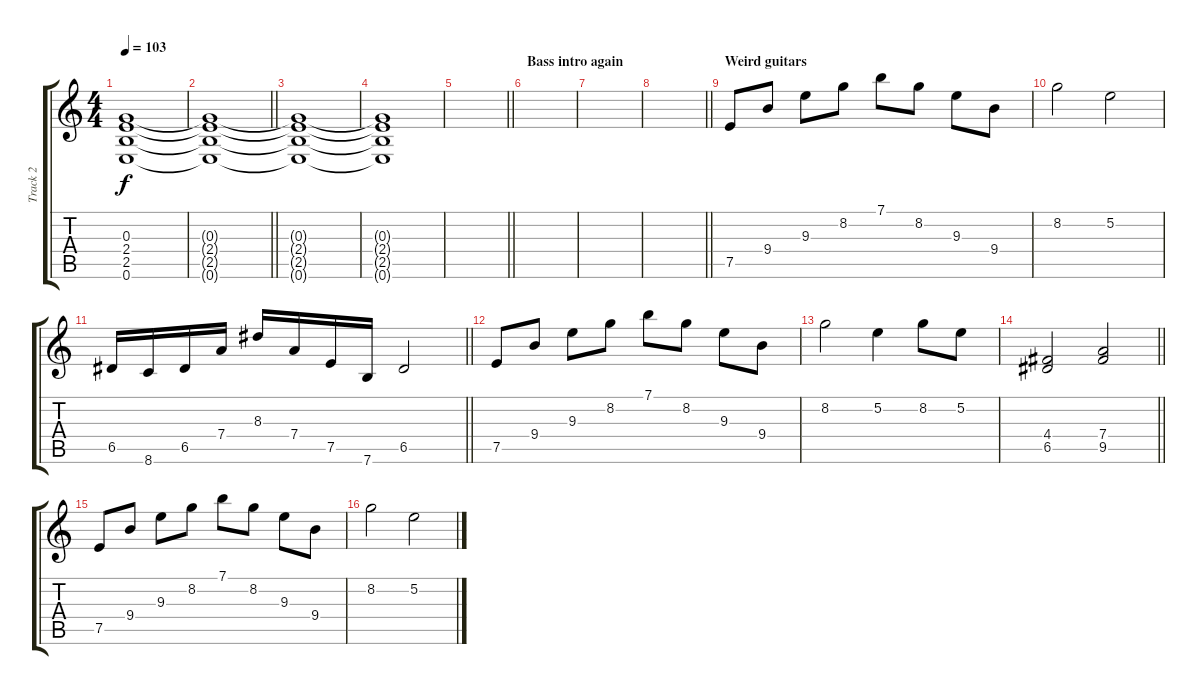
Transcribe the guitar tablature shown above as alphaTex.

\track ("Track 2" "Track 2") {instrument distortionguitar}
\staff {score tabs}
\tuning (E4 B3 G3 D3 A2 E2) {hide}
\ts (4 4)
\tempo 103
\clef g2
\ks c
(0.3 2.4 2.5 0.6).1{dy f volume 4} |
\barLineRight lightlight
(0.3{t} 2.4{t} 2.5{t} 0.6{t}).1 |
(0.3{t} 2.4{t} 2.5{t} 0.6{t}).1 |
(0.3{t} 2.4{t} 2.5{t} 0.6{t}).1 |
\barLineRight lightlight
|
\section ("" "Bass intro again")
|
|
\barLineRight lightlight
|
\section ("" "Weird guitars")
7.5.8{volume 14 instrument acousticguitarsteel} 9.4.8 9.3.8 8.2.8 7.1.8 8.2.8 9.3.8 9.4.8 |
8.2.2 5.2.2 |
\barLineRight lightlight
6.5.16 8.6.16 6.5.16 7.4.16 8.3.16 7.4.16 7.5.16 7.6.16 6.5.2 |
7.5.8{instrument acousticguitarsteel} 9.4.8 9.3.8 8.2.8 7.1.8 8.2.8 9.3.8 9.4.8 |
8.2.2 5.2.4 8.2.8 5.2.8 |
\barLineRight lightlight
(4.4 6.5).2 (7.4 9.5).2 |
7.5.8{instrument acousticguitarsteel} 9.4.8 9.3.8 8.2.8 7.1.8 8.2.8 9.3.8 9.4.8 |
8.2.2 5.2.2
